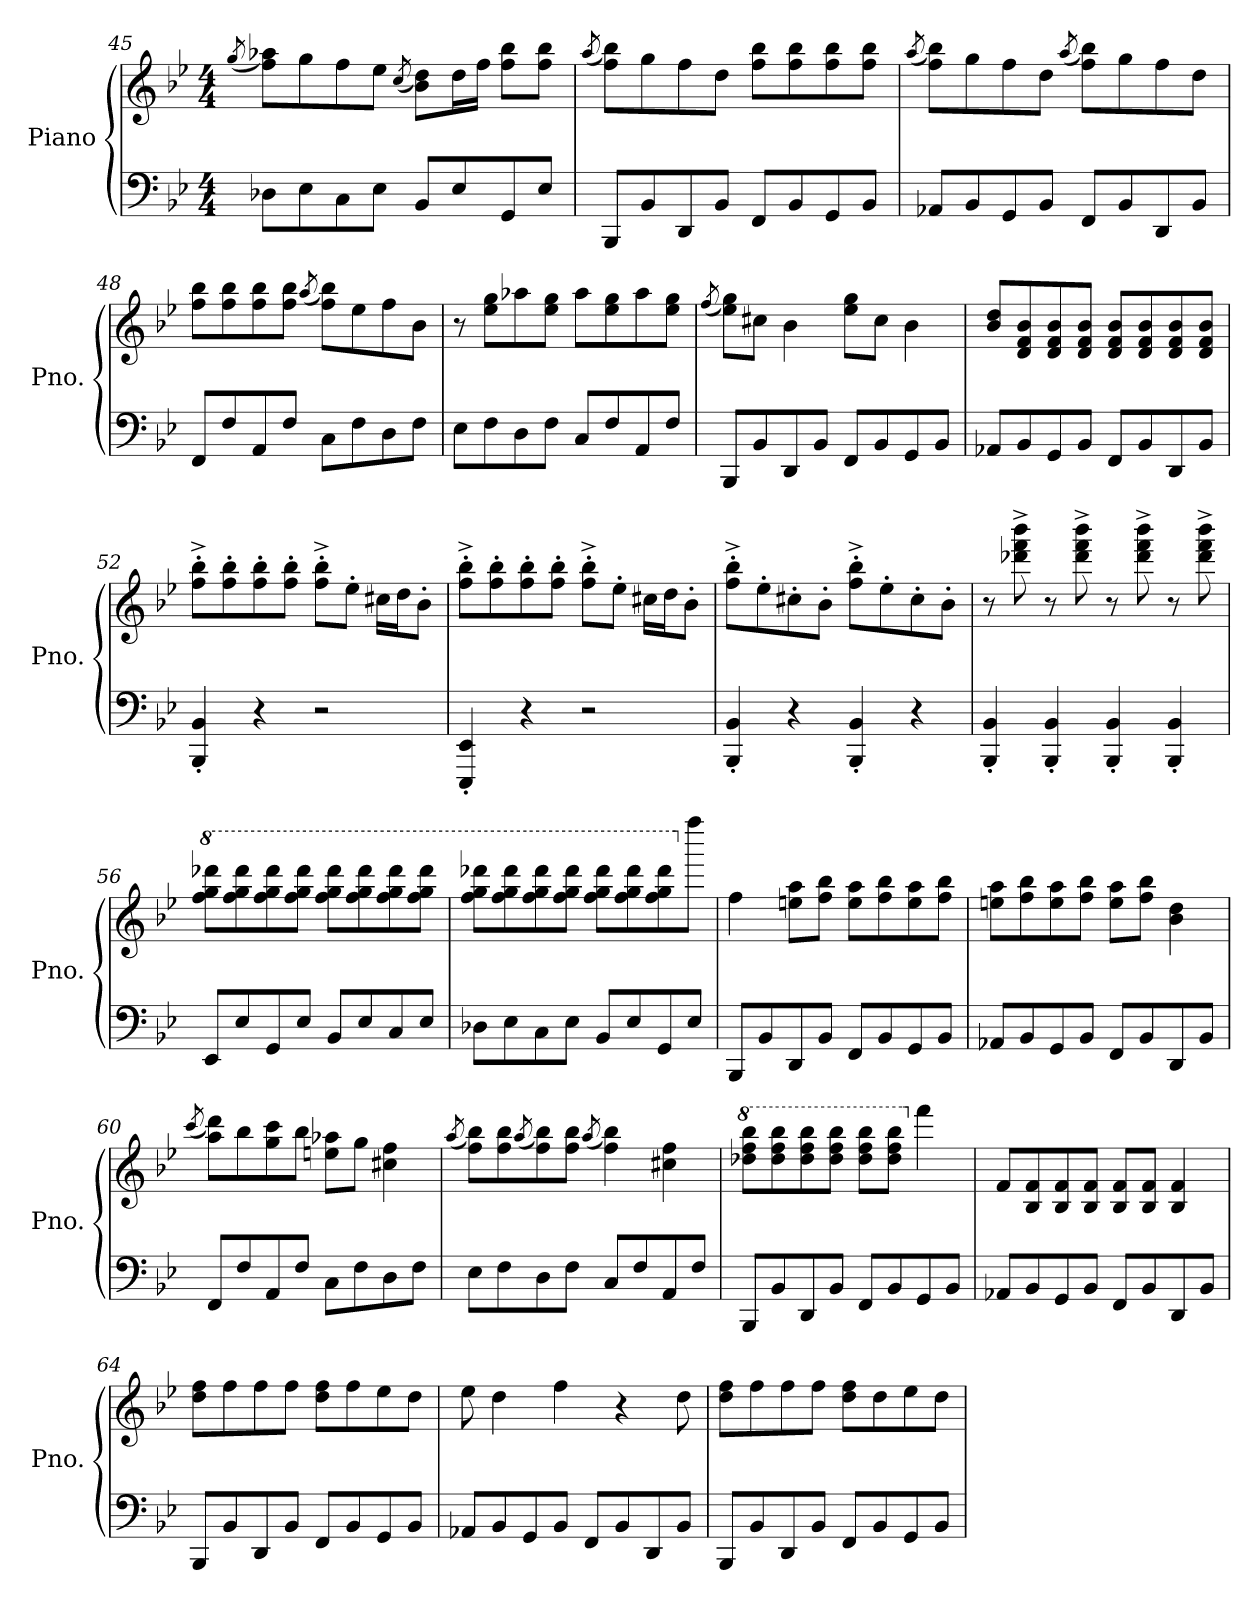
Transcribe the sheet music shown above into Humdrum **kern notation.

**kern	**kern
*part1	*part1
*staff2	*staff1
*I"Piano	*
*I'Pno.	*
!!LO:PB:g=z
*clefF4	*clefG2
*k[b-e-]	*k[b-e-]
*M4/4	*M4/4
=45	=45
.	(<8qgg/
8D-X\L	8ff\ 8aa-X\L)
8E-\	8gg\
8C\	8ff\
8E-\J	8ee-\J
.	(<8qcc/
8BB-/L	8b-\ 8dd\L)
8E-/	16dd\L
.	16ff\JJ
8GG/	8ff\ 8bb-\L
8E-/J	8ff\ 8bb-\J
=46	=46
.	(<8qaa/
8BBB-/L	8ff\ 8bb-\L)
8BB-/	8gg\
8DD/	8ff\
8BB-/J	8dd\J
8FF/L	8ff\ 8bb-\L
8BB-/	8ff\ 8bb-\
8GG/	8ff\ 8bb-\
8BB-/J	8ff\ 8bb-\J
=47	=47
.	(<8qaa/
8AA-X/L	8ff\ 8bb-\L)
8BB-/	8gg\
8GG/	8ff\
8BB-/J	8dd\J
.	(<8qaa/
8FF/L	8ff\ 8bb-\L)
8BB-/	8gg\
8DD/	8ff\
8BB-/J	8dd\J
!!LO:LB:g=z
=48	=48
8FF/L	8ff\ 8bb-\L
8F/	8ff\ 8bb-\
8AA/	8ff\ 8bb-\
8F/J	8ff\ 8bb-\J
.	(<8qaa/
8C\L	8ff\ 8bb-\L)
8F\	8ee-\
8D\	8ff\
8F\J	8b-\J
=49	=49
8E-\L	8r
8F\	8ee-\ 8gg\L
8D\	8aa-X\
8F\J	8ee-\ 8gg\J
8C/L	8aa-\L
8F/	8ee-\ 8gg\
8AA/	8aa-\
8F/J	8ee-\ 8gg\J
=50	=50
.	(<8qff/
8BBB-/L	8ee-\ 8gg\L)
8BB-/	8cc#X\J
8DD/	4b-\
8BB-/J	.
8FF/L	8ee-\ 8gg\L
8BB-/	8cc#\J
8GG/	4b-\
8BB-/J	.
=51	=51
8AA-X/L	8b-/ 8dd/L
8BB-/	8d/ 8f/ 8b-/
8GG/	8d/ 8f/ 8b-/
8BB-/J	8d/ 8f/ 8b-/J
8FF/L	8d/ 8f/ 8b-/L
8BB-/	8d/ 8f/ 8b-/
8DD/	8d/ 8f/ 8b-/
8BB-/J	8d/ 8f/ 8b-/J
!!LO:LB:g=z
=52	=52
4BBB-/' 4BB-/'	8ff\'^ 8bb-\'^L
.	8ff\' 8bb-\'
4r	8ff\' 8bb-\'
.	8ff\' 8bb-\'J
2r	8ff\'^ 8bb-\'^L
.	8ee-'\J
.	16cc#X\LL
.	16dd\J
.	8b-'\J
=53	=53
4EEE-/' 4EE-/'	8ff\'^ 8bb-\'^L
.	8ff\' 8bb-\'
4r	8ff\' 8bb-\'
.	8ff\' 8bb-\'J
2r	8ff\'^ 8bb-\'^L
.	8ee-'\J
.	16cc#X\LL
.	16dd\J
.	8b-'\J
=54	=54
4BBB-/' 4BB-/'	8ff\'^ 8bb-\'^L
.	8ee-'\
4r	8cc#X'\
.	8b-'\J
4BBB-/' 4BB-/'	8ff\'^ 8bb-\'^L
.	8ee-'\
4r	8cc#'\
.	8b-'\J
!!LO:LB:g=z
=55	=55
4BBB-/' 4BB-/'	8r
.	8ddd-X\^ 8fff\^ 8bbb-\^
4BBB-/' 4BB-/'	8r
.	8ddd-\^ 8fff\^ 8bbb-\^
4BBB-/' 4BB-/'	8r
.	8ddd-\^ 8fff\^ 8bbb-\^
4BBB-/' 4BB-/'	8r
.	8ddd-\^ 8fff\^ 8bbb-\^
=56	=56
*	*8va
8EE-/L	8fff\ 8ggg\ 8dddd-X\L
8E-/	8fff\ 8ggg\ 8dddd-\
8GG/	8fff\ 8ggg\ 8dddd-\
8E-/J	8fff\ 8ggg\ 8dddd-\J
8BB-/L	8fff\ 8ggg\ 8dddd-\L
8E-/	8fff\ 8ggg\ 8dddd-\
8C/	8fff\ 8ggg\ 8dddd-\
8E-/J	8fff\ 8ggg\ 8dddd-\J
=57	=57
8D-X\L	8fff\ 8ggg\ 8dddd-X\L
8E-\	8fff\ 8ggg\ 8dddd-\
8C\	8fff\ 8ggg\ 8dddd-\
8E-\J	8fff\ 8ggg\ 8dddd-\J
8BB-/L	8fff\ 8ggg\ 8dddd-\L
8E-/	8fff\ 8ggg\ 8dddd-\
8GG/	8fff\ 8ggg\ 8dddd-\
*	*X8va
8E-/J	8ffff\J
!!LO:PB:g=z
=58	=58
8BBB-/L	4ff\
8BB-/	.
8DD/	8een\ 8aa\L
8BB-/J	8ff\ 8bb-\J
8FF/L	8ee\ 8aa\L
8BB-/	8ff\ 8bb-\
8GG/	8ee\ 8aa\
8BB-/J	8ff\ 8bb-\J
=59	=59
8AA-X/L	8een\ 8aa\L
8BB-/	8ff\ 8bb-\
8GG/	8ee\ 8aa\
8BB-/J	8ff\ 8bb-\J
8FF/L	8ee\ 8aa\L
8BB-/	8ff\ 8bb-\J
8DD/	4b-\ 4dd\
8BB-/J	.
=60	=60
.	(<8qccc/
8FF/L	8aa\ 8ddd\L)
8F/	8bb-\
8AA/	8gg\ 8ccc\
8F/J	8bb-\J
8C\L	8een\ 8aa-X\L
8F\	8gg\J
8D\	4cc#X\ 4ff\
8F\J	.
!!LO:LB:g=z
=61	=61
.	(<8qaa/
8E-\L	8ff\ 8bb-\L)
8F\	8ff\ 8bb-\
.	(<8qaa/
8D\	8ff\ 8bb-\)
8F\J	8ff\ 8bb-\J
.	(<8qaa/
8C/L	4ff\ 4bb-\)
8F/	.
8AA/	4cc#X\ 4ff\
8F/J	.
=62	=62
*	*8va
8BBB-/L	8ddd-X\ 8fff\ 8bbb-\L
8BB-/	8ddd-\ 8fff\ 8bbb-\
8DD/	8ddd-\ 8fff\ 8bbb-\
8BB-/J	8ddd-\ 8fff\ 8bbb-\J
8FF/L	8ddd-\ 8fff\ 8bbb-\L
8BB-/	8ddd-\ 8fff\ 8bbb-\J
*	*X8va
8GG/	4fff\
8BB-/J	.
=63	=63
8AA-X/L	8f/L
8BB-/	8B-/ 8f/
8GG/	8B-/ 8f/
8BB-/J	8B-/ 8f/J
8FF/L	8B-/ 8f/L
8BB-/	8B-/ 8f/J
8DD/	4B-/ 4f/
8BB-/J	.
!!LO:LB:g=z
=64	=64
8BBB-/L	8dd\ 8ff\L
8BB-/	8ff\
8DD/	8ff\
8BB-/J	8ff\J
8FF/L	8dd\ 8ff\L
8BB-/	8ff\
8GG/	8ee-\
8BB-/J	8dd\J
=65	=65
8AA-X/L	8ee-\
8BB-/	4dd\
8GG/	.
8BB-/J	4ff\
8FF/L	.
8BB-/	4r
8DD/	.
8BB-/J	8dd\
=66	=66
8BBB-/L	8dd\ 8ff\L
8BB-/	8ff\
8DD/	8ff\
8BB-/J	8ff\J
8FF/L	8dd\ 8ff\L
8BB-/	8dd\
8GG/	8ee-\
8BB-/J	8dd\J
=	=
*-	*-
